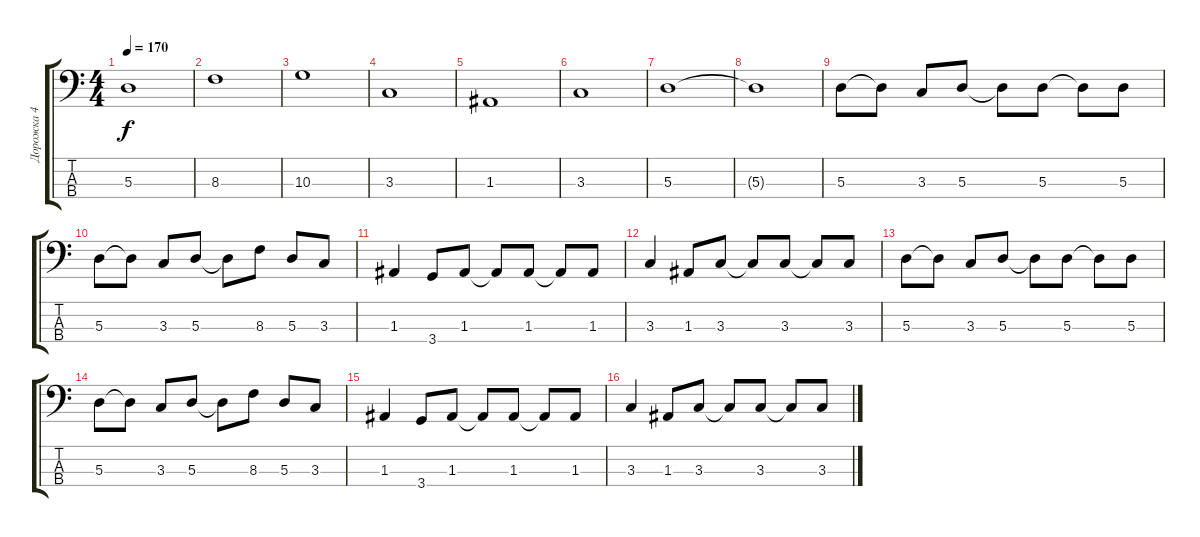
\track ("Дорожка 4" "Дорожка 4") {instrument electricbassfinger}
\staff {score tabs}
\tuning (G2 D2 A1 E1) {hide}
\ts (4 4)
\tempo 170
\clef f4
\ks c
5.3.1{dy f} |
8.3.1 |
10.3.1 |
3.3.1 |
1.3.1 |
3.3.1 |
5.3.1 |
5.3{t}.1 |
5.3.8 5.3{t}.8 3.3.8 5.3.8 5.3{t}.8 5.3.8 5.3{t}.8 5.3.8 |
5.3.8 5.3{t}.8 3.3.8 5.3.8 5.3{t}.8 8.3.8 5.3.8 3.3.8 |
1.3.4 3.4.8 1.3.8 1.3{t}.8 1.3.8 1.3{t}.8 1.3.8 |
3.3.4 1.3.8 3.3.8 3.3{t}.8 3.3.8 3.3{t}.8 3.3.8 |
5.3.8 5.3{t}.8 3.3.8 5.3.8 5.3{t}.8 5.3.8 5.3{t}.8 5.3.8 |
5.3.8 5.3{t}.8 3.3.8 5.3.8 5.3{t}.8 8.3.8 5.3.8 3.3.8 |
1.3.4 3.4.8 1.3.8 1.3{t}.8 1.3.8 1.3{t}.8 1.3.8 |
3.3.4 1.3.8 3.3.8 3.3{t}.8 3.3.8 3.3{t}.8 3.3.8
